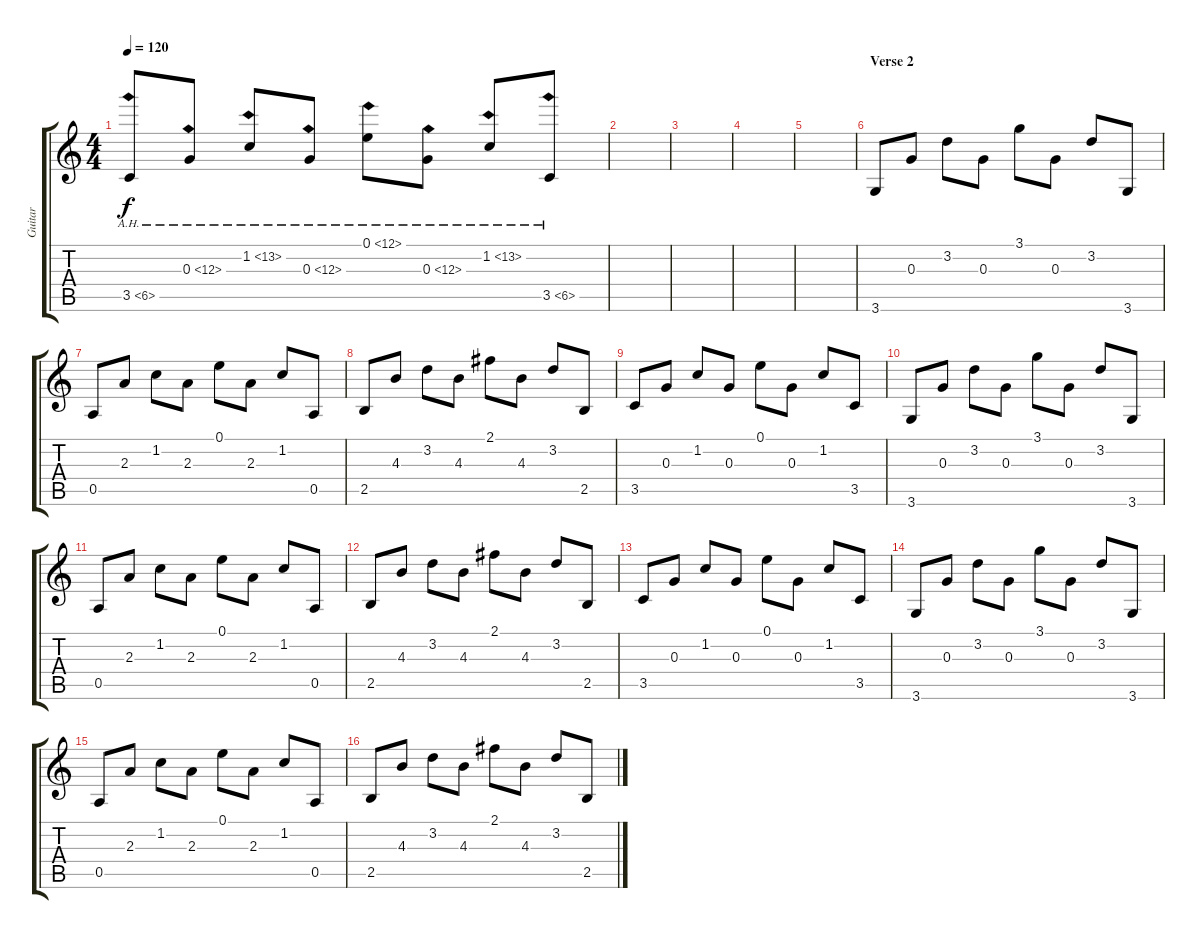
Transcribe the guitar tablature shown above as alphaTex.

\track ("Guitar" "Guitar") {instrument acousticguitarsteel}
\staff {score tabs}
\tuning (E4 B3 G3 D3 A2 E2) {hide}
\ts (4 4)
\tempo 120
\clef g2
\ks c
3.5{ah 3}.8{dy f} 0.3{ah 12}.8 1.2{ah 12}.8 0.3{ah 12}.8 0.1{ah 12}.8 0.3{ah 12}.8 1.2{ah 12}.8 3.5{ah 3}.8 |
|
|
|
|
\section ("" "Verse 2")
3.6.8 0.3.8 3.2.8 0.3.8 3.1.8 0.3.8 3.2.8 3.6.8 |
0.5.8 2.3.8 1.2.8 2.3.8 0.1.8 2.3.8 1.2.8 0.5.8 |
2.5.8 4.3.8 3.2.8 4.3.8 2.1.8 4.3.8 3.2.8 2.5.8 |
3.5.8 0.3.8 1.2.8 0.3.8 0.1.8 0.3.8 1.2.8 3.5.8 |
3.6.8 0.3.8 3.2.8 0.3.8 3.1.8 0.3.8 3.2.8 3.6.8 |
0.5.8 2.3.8 1.2.8 2.3.8 0.1.8 2.3.8 1.2.8 0.5.8 |
2.5.8 4.3.8 3.2.8 4.3.8 2.1.8 4.3.8 3.2.8 2.5.8 |
3.5.8 0.3.8 1.2.8 0.3.8 0.1.8 0.3.8 1.2.8 3.5.8 |
3.6.8 0.3.8 3.2.8 0.3.8 3.1.8 0.3.8 3.2.8 3.6.8 |
0.5.8 2.3.8 1.2.8 2.3.8 0.1.8 2.3.8 1.2.8 0.5.8 |
2.5.8 4.3.8 3.2.8 4.3.8 2.1.8 4.3.8 3.2.8 2.5.8
